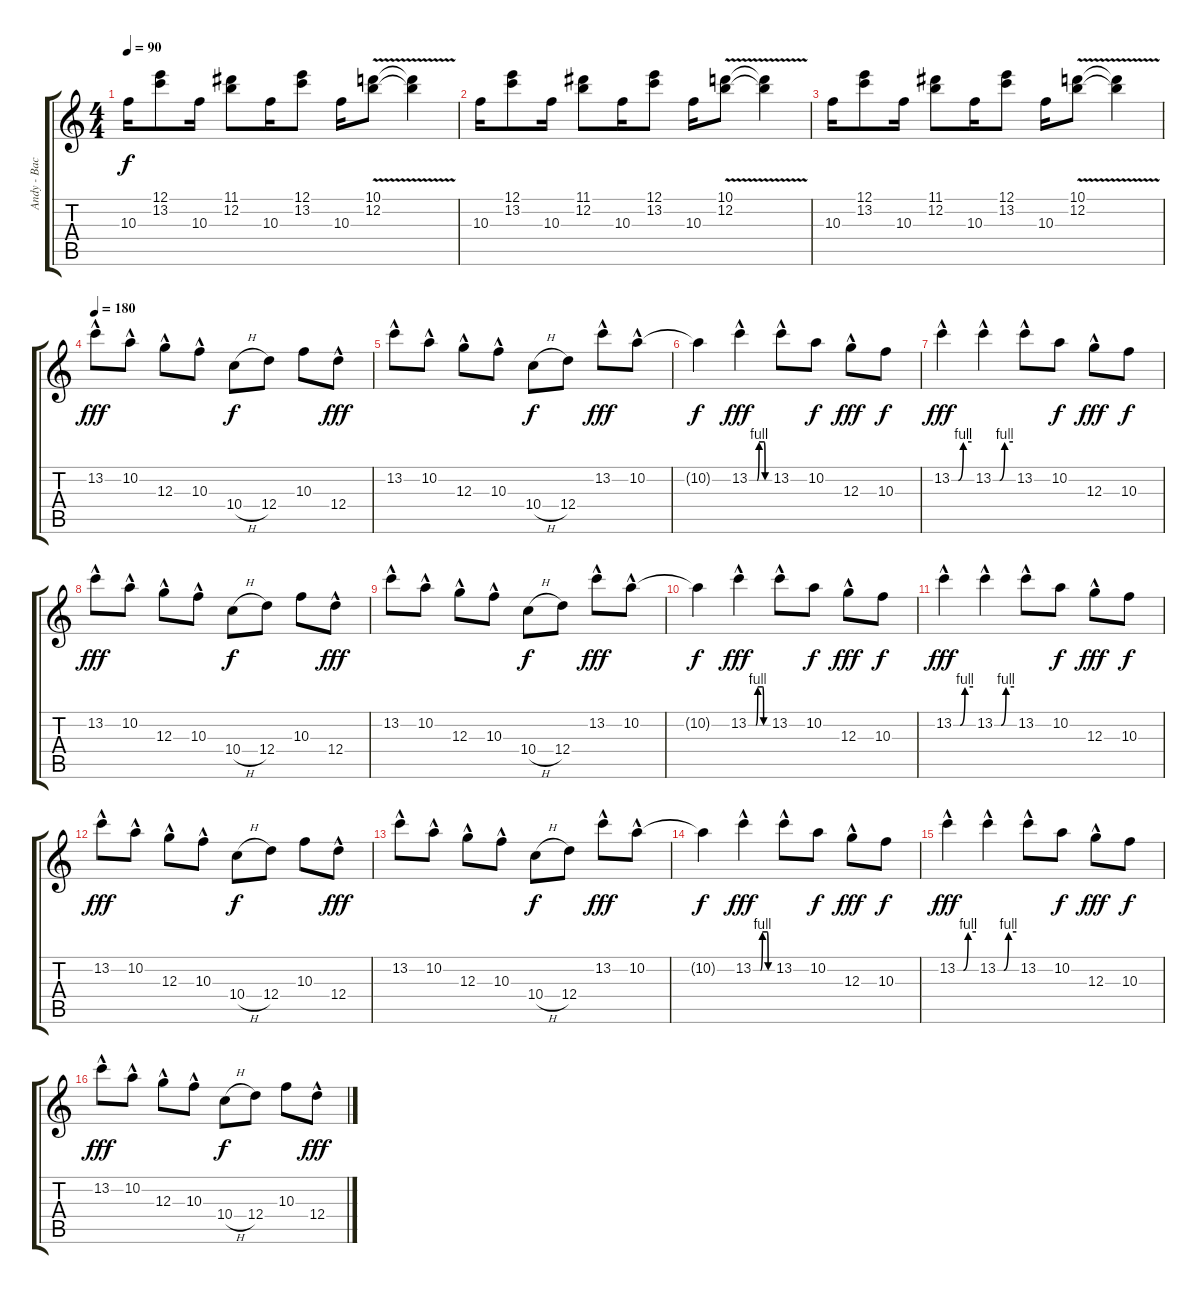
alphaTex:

\track ("Andy - Backround/Solo" "Andy - Bac") {instrument overdrivenguitar}
\staff {score tabs}
\tuning (E4 B3 G3 D3 A2 E2) {hide}
\ts (4 4)
\tempo 90
\clef g2
\ks c
10.3.16{dy f} (12.1 13.2).8 10.3.16 (11.1 12.2).8 10.3.16 (12.1 13.2).8 10.3.16 (10.1 12.2{v}).8 (10.1{t} 12.2{t}).4 |
10.3.16 (12.1 13.2).8 10.3.16 (11.1 12.2).8 10.3.16 (12.1 13.2).8 10.3.16 (10.1 12.2{v}).8 (10.1{t} 12.2{t}).4 |
10.3.16 (12.1 13.2).8 10.3.16 (11.1 12.2).8 10.3.16 (12.1 13.2).8 10.3.16 (10.1 12.2{v}).8 (10.1{t} 12.2{t}).4 |
\tempo 180
13.2{hac}.8{dy fff volume 8} 10.2{hac}.8 12.3{hac}.8 10.3{hac}.8 10.4{h}.8{dy f} 12.4.8 10.3.8 12.4{hac}.8{dy fff} |
13.2{hac}.8 10.2{hac}.8 12.3{hac}.8 10.3{hac}.8 10.4{h}.8{dy f} 12.4.8 13.2{hac}.8{dy fff} 10.2{hac}.8 |
10.2{t}.4{dy f} 13.2{be (custom 0 0 23 0 29 4 45 4 47 0 60 0) hac}.4{dy fff} 13.2{hac}.8 10.2.8{dy f} 12.3{hac}.8{dy fff} 10.3.8{dy f} |
13.2{be (custom 0 0 20 0 35 4 60 4) hac}.4{dy fff} 13.2{be (custom 0 0 20 0 35 4 60 4) hac}.4 13.2{hac}.8 10.2.8{dy f} 12.3{hac}.8{dy fff} 10.3.8{dy f} |
13.2{hac}.8{dy fff} 10.2{hac}.8 12.3{hac}.8 10.3{hac}.8 10.4{h}.8{dy f} 12.4.8 10.3.8 12.4{hac}.8{dy fff} |
13.2{hac}.8 10.2{hac}.8 12.3{hac}.8 10.3{hac}.8 10.4{h}.8{dy f} 12.4.8 13.2{hac}.8{dy fff} 10.2{hac}.8 |
10.2{t}.4{dy f} 13.2{be (custom 0 0 23 0 29 4 45 4 47 0 60 0) hac}.4{dy fff} 13.2{hac}.8 10.2.8{dy f} 12.3{hac}.8{dy fff} 10.3.8{dy f} |
13.2{be (custom 0 0 20 0 35 4 60 4) hac}.4{dy fff} 13.2{be (custom 0 0 20 0 35 4 60 4) hac}.4 13.2{hac}.8 10.2.8{dy f} 12.3{hac}.8{dy fff} 10.3.8{dy f} |
13.2{hac}.8{dy fff} 10.2{hac}.8 12.3{hac}.8 10.3{hac}.8 10.4{h}.8{dy f} 12.4.8 10.3.8 12.4{hac}.8{dy fff} |
13.2{hac}.8 10.2{hac}.8 12.3{hac}.8 10.3{hac}.8 10.4{h}.8{dy f} 12.4.8 13.2{hac}.8{dy fff} 10.2{hac}.8 |
10.2{t}.4{dy f} 13.2{be (custom 0 0 23 0 29 4 45 4 47 0 60 0) hac}.4{dy fff} 13.2{hac}.8 10.2.8{dy f} 12.3{hac}.8{dy fff} 10.3.8{dy f} |
13.2{be (custom 0 0 20 0 35 4 60 4) hac}.4{dy fff} 13.2{be (custom 0 0 20 0 35 4 60 4) hac}.4 13.2{hac}.8 10.2.8{dy f} 12.3{hac}.8{dy fff} 10.3.8{dy f} |
13.2{hac}.8{dy fff} 10.2{hac}.8 12.3{hac}.8 10.3{hac}.8 10.4{h}.8{dy f} 12.4.8 10.3.8 12.4{hac}.8{dy fff}
